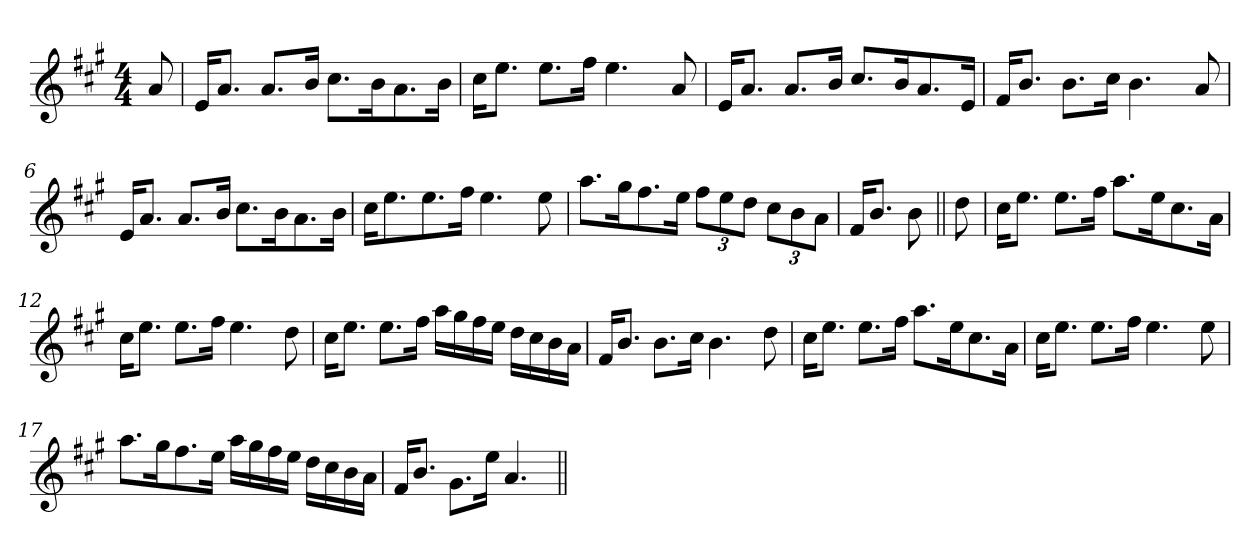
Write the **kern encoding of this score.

**kern
*part1
*staff1
*clefG2
*k[f#c#g#]
*A:
*M4/4
=1
8a/
=2
16e/KL
8.a/J
8.a/L
16b/Jk
8.cc#\L
16b\K
8.a\
16b\Jk
=3
16cc#\KL
8.ee\J
8.ee\L
16ff#\Jk
4.ee\
8a/
=4
16e/KL
8.a/J
8.a/L
16b/Jk
8.cc#/L
16b/K
8.a/
16e/Jk
=5
16f#/KL
8.b/J
8.b\L
16cc#\Jk
4.b\
8a/
!!LO:LB:g=z
=6
16e/KL
8.a/J
8.a/L
16b/Jk
8.cc#\L
16b\K
8.a\
16b\Jk
=7
16cc#\KL
8.ee\
8.ee\
16ff#\Jk
4.ee\
8ee\
=8
8.aa\L
16gg#\K
8.ff#\
16ee\Jk
*Xbrackettup
12ff#\L
12ee\
12dd\J
12cc#\L
12b\
12a\J
=9
16f#/KL
8.b/J
8b\
=10||
8dd\
=11
16cc#\KL
8.ee\J
8.ee\L
16ff#\Jk
8.aa\L
16ee\K
8.cc#\
16a\Jk
!!LO:LB:g=z
=12
16cc#\KL
8.ee\J
8.ee\L
16ff#\Jk
4.ee\
8dd\
=13
16cc#\KL
8.ee\J
8.ee\L
16ff#\Jk
16aa\LL
16gg#\
16ff#\
16ee\JJ
16dd\LL
16cc#\
16b\
16a\JJ
=14
16f#/KL
8.b/J
8.b\L
16cc#\Jk
4.b\
8dd\
=15
16cc#\KL
8.ee\J
8.ee\L
16ff#\Jk
8.aa\L
16ee\K
8.cc#\
16a\Jk
=16
16cc#\KL
8.ee\J
8.ee\L
16ff#\Jk
4.ee\
8ee\
!!LO:LB:g=z
=17
8.aa\L
16gg#\K
8.ff#\
16ee\Jk
16aa\LL
16gg#\
16ff#\
16ee\JJ
16dd\LL
16cc#\
16b\
16a\JJ
=18
16f#/KL
8.b/J
8.g#\L
16ee\Jk
4.a/
=||
*-
